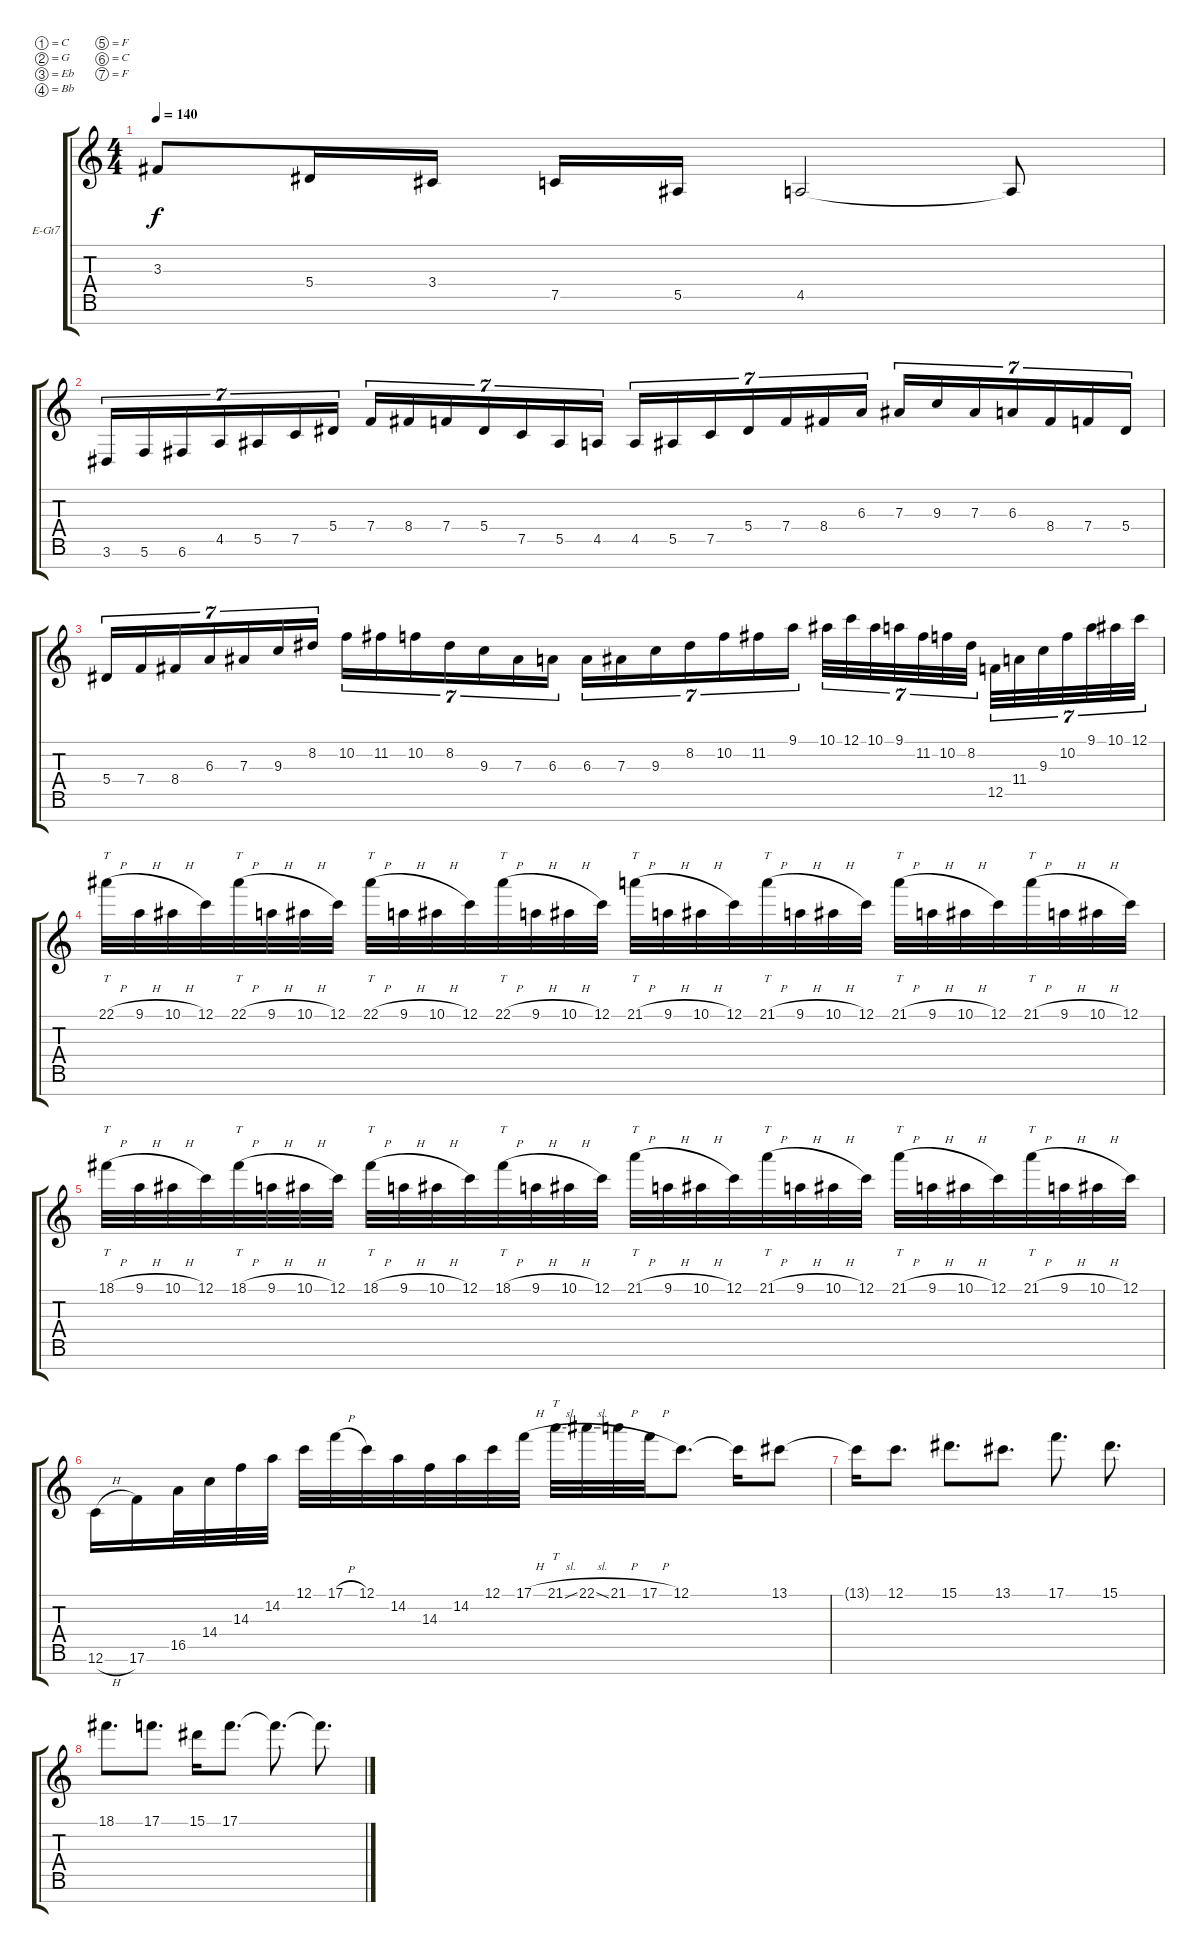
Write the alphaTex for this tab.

\bracketExtendMode groupsimilarinstruments
\firstSystemTrackNameOrientation horizontal
\otherSystemsTrackNameOrientation horizontal
\track ("Patty" "E-Gt7") {instrument distortionguitar}
\staff {score tabs}
\tuning (C4 G3 Eb3 Bb2 F2 C2 F1)
\ts (4 4)
\tempo 140
\clef g2
\ks c
3.3{t}.8{dy f} 5.4.16 3.4.16 7.5.16 5.5.16 4.5.2 4.5{t}.8 |
3.6.16{tu (7 4)} 5.6.16{tu (7 4)} 6.6.16{tu (7 4)} 4.5.16{tu (7 4)} 5.5.16{tu (7 4)} 7.5.16{tu (7 4)} 5.4.16{tu (7 4)} 7.4.16{tu (7 4)} 8.4.16{tu (7 4)} 7.4.16{tu (7 4)} 5.4.16{tu (7 4)} 7.5.16{tu (7 4)} 5.5.16{tu (7 4)} 4.5.16{tu (7 4)} 4.5.16{tu (7 4)} 5.5.16{tu (7 4)} 7.5.16{tu (7 4)} 5.4.16{tu (7 4)} 7.4.16{tu (7 4)} 8.4.16{tu (7 4)} 6.3.16{tu (7 4)} 7.3.16{tu (7 4)} 9.3.16{tu (7 4)} 7.3.16{tu (7 4)} 6.3.16{tu (7 4)} 8.4.16{tu (7 4)} 7.4.16{tu (7 4)} 5.4.16{tu (7 4)} |
5.4.16{tu (7 4)} 7.4.16{tu (7 4)} 8.4.16{tu (7 4)} 6.3.16{tu (7 4)} 7.3.16{tu (7 4)} 9.3.16{tu (7 4)} 8.2.16{tu (7 4)} 10.2.16{tu (7 4)} 11.2.16{tu (7 4)} 10.2.16{tu (7 4)} 8.2.16{tu (7 4)} 9.3.16{tu (7 4)} 7.3.16{tu (7 4)} 6.3.16{tu (7 4)} 6.3.16{tu (7 4)} 7.3.16{tu (7 4)} 9.3.16{tu (7 4)} 8.2.16{tu (7 4)} 10.2.16{tu (7 4)} 11.2.16{tu (7 4)} 9.1.16{tu (7 4)} 10.1.32{tu (7 4)} 12.1.32{tu (7 4)} 10.1.32{tu (7 4)} 9.1.32{tu (7 4)} 11.2.32{tu (7 4)} 10.2.32{tu (7 4)} 8.2.32{tu (7 4)} 12.5.32{tu (7 4)} 11.4.32{tu (7 4)} 9.3.32{tu (7 4)} 10.2.32{tu (7 4)} 9.1.32{tu (7 4)} 10.1.32{tu (7 4)} 12.1.32{tu (7 4)} |
22.1{h}.32{tt} 9.1{h}.32 10.1{h}.32 12.1.32 22.1{h}.32{tt} 9.1{h}.32 10.1{h}.32 12.1.32 22.1{h}.32{tt} 9.1{h}.32 10.1{h}.32 12.1.32 22.1{h}.32{tt} 9.1{h}.32 10.1{h}.32 12.1.32 21.1{h}.32{tt} 9.1{h}.32 10.1{h}.32 12.1.32 21.1{h}.32{tt} 9.1{h}.32 10.1{h}.32 12.1.32 21.1{h}.32{tt} 9.1{h}.32 10.1{h}.32 12.1.32 21.1{h}.32{tt} 9.1{h}.32 10.1{h}.32 12.1.32 |
18.1{h}.32{tt} 9.1{h}.32 10.1{h}.32 12.1.32 18.1{h}.32{tt} 9.1{h}.32 10.1{h}.32 12.1.32 18.1{h}.32{tt} 9.1{h}.32 10.1{h}.32 12.1.32 18.1{h}.32{tt} 9.1{h}.32 10.1{h}.32 12.1.32 21.1{h}.32{tt} 9.1{h}.32 10.1{h}.32 12.1.32 21.1{h}.32{tt} 9.1{h}.32 10.1{h}.32 12.1.32 21.1{h}.32{tt} 9.1{h}.32 10.1{h}.32 12.1.32 21.1{h}.32{tt} 9.1{h}.32 10.1{h}.32 12.1.32 |
12.6{h}.16 17.6.16 16.5.32 14.4.32 14.3.32 14.2.32 12.1.32 17.1{h}.32 12.1.32 14.2.32 14.3.32 14.2.32 12.1.32 17.1{h}.32 21.1{sl}.32{tt} 22.1{sl}.32 21.1{h}.32 17.1{h}.32 12.1.8{d} 12.1{t}.16 13.1.8 |
13.1{t}.16 12.1.8{d} 15.1.8{d} 13.1.8{d} 17.1.8{d} 15.1.8{d} |
18.1.8{d} 17.1.8{d} 15.1.16 17.1.8{d} 17.1{t}.8{d} 17.1{t}.8{d}
